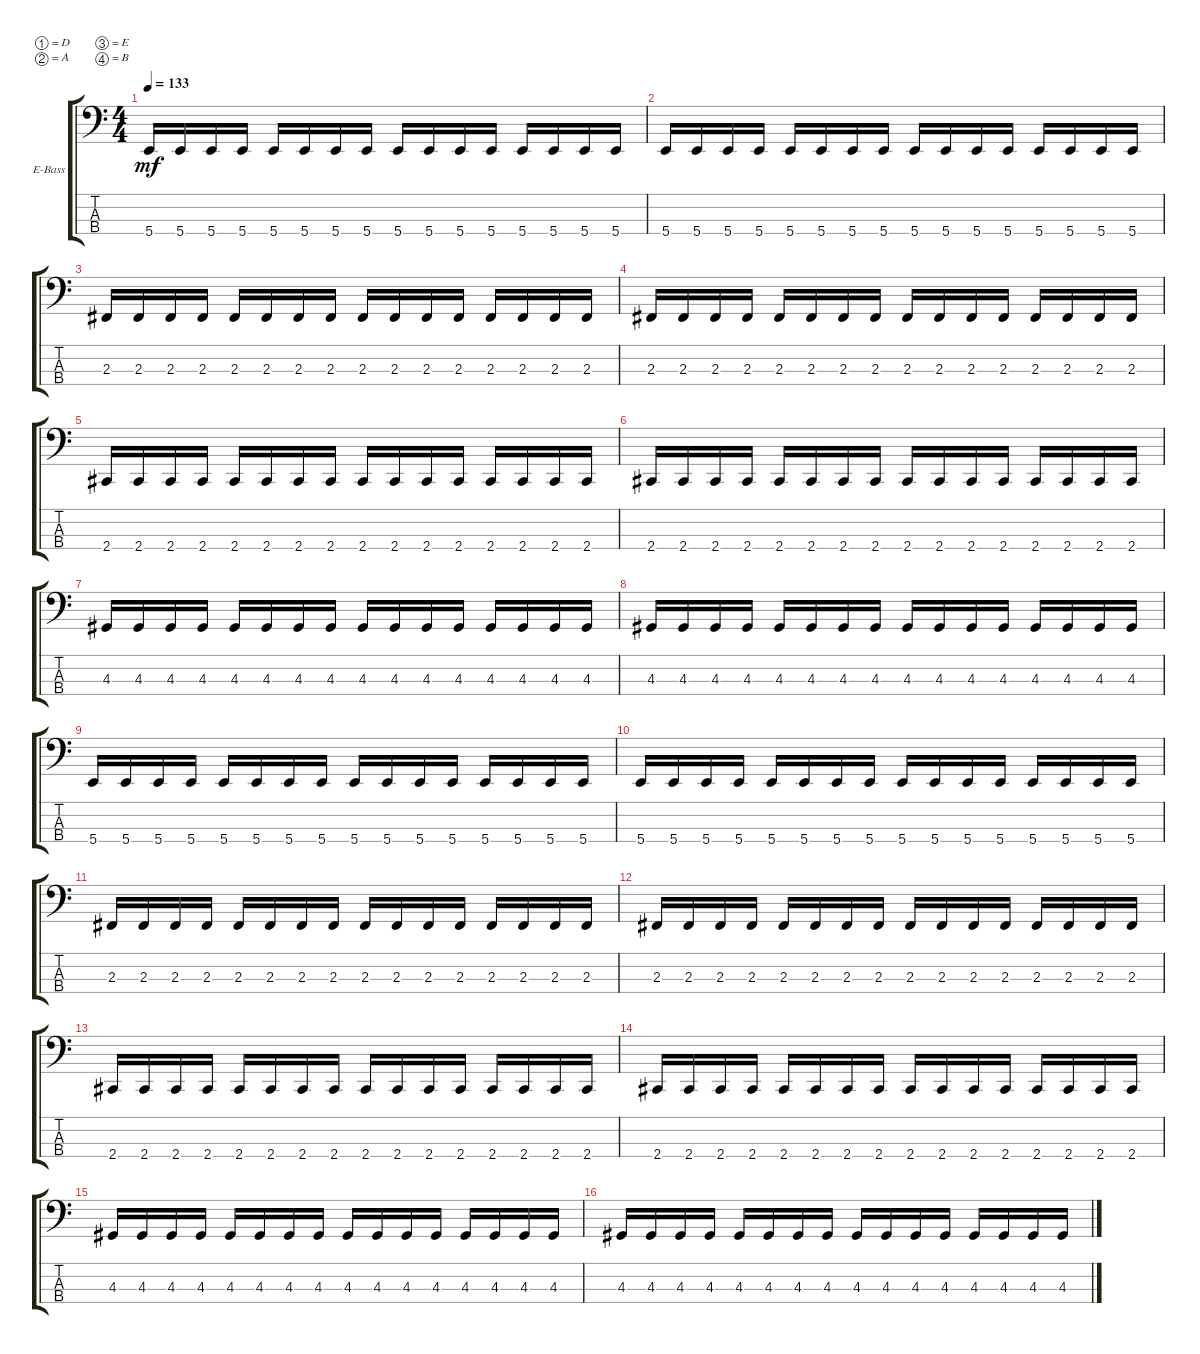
\bracketExtendMode groupsimilarinstruments
\firstSystemTrackNameOrientation horizontal
\otherSystemsTrackNameOrientation horizontal
\track ("Gustaf Jorde" "E-Bass") {instrument electricbassfinger}
\staff {score tabs}
\tuning (D2 A1 E1 B0)
\ts (4 4)
\tempo 133
\clef f4
\ks c
5.4.16{dy mf} 5.4.16 5.4.16 5.4.16 5.4.16 5.4.16 5.4.16 5.4.16 5.4.16 5.4.16 5.4.16 5.4.16 5.4.16 5.4.16 5.4.16 5.4.16 |
5.4.16 5.4.16 5.4.16 5.4.16 5.4.16 5.4.16 5.4.16 5.4.16 5.4.16 5.4.16 5.4.16 5.4.16 5.4.16 5.4.16 5.4.16 5.4.16 |
2.3.16 2.3.16 2.3.16 2.3.16 2.3.16 2.3.16 2.3.16 2.3.16 2.3.16 2.3.16 2.3.16 2.3.16 2.3.16 2.3.16 2.3.16 2.3.16 |
2.3.16 2.3.16 2.3.16 2.3.16 2.3.16 2.3.16 2.3.16 2.3.16 2.3.16 2.3.16 2.3.16 2.3.16 2.3.16 2.3.16 2.3.16 2.3.16 |
2.4.16 2.4.16 2.4.16 2.4.16 2.4.16 2.4.16 2.4.16 2.4.16 2.4.16 2.4.16 2.4.16 2.4.16 2.4.16 2.4.16 2.4.16 2.4.16 |
2.4.16 2.4.16 2.4.16 2.4.16 2.4.16 2.4.16 2.4.16 2.4.16 2.4.16 2.4.16 2.4.16 2.4.16 2.4.16 2.4.16 2.4.16 2.4.16 |
4.3.16 4.3.16 4.3.16 4.3.16 4.3.16 4.3.16 4.3.16 4.3.16 4.3.16 4.3.16 4.3.16 4.3.16 4.3.16 4.3.16 4.3.16 4.3.16 |
4.3.16 4.3.16 4.3.16 4.3.16 4.3.16 4.3.16 4.3.16 4.3.16 4.3.16 4.3.16 4.3.16 4.3.16 4.3.16 4.3.16 4.3.16 4.3.16 |
5.4.16 5.4.16 5.4.16 5.4.16 5.4.16 5.4.16 5.4.16 5.4.16 5.4.16 5.4.16 5.4.16 5.4.16 5.4.16 5.4.16 5.4.16 5.4.16 |
5.4.16 5.4.16 5.4.16 5.4.16 5.4.16 5.4.16 5.4.16 5.4.16 5.4.16 5.4.16 5.4.16 5.4.16 5.4.16 5.4.16 5.4.16 5.4.16 |
2.3.16 2.3.16 2.3.16 2.3.16 2.3.16 2.3.16 2.3.16 2.3.16 2.3.16 2.3.16 2.3.16 2.3.16 2.3.16 2.3.16 2.3.16 2.3.16 |
2.3.16 2.3.16 2.3.16 2.3.16 2.3.16 2.3.16 2.3.16 2.3.16 2.3.16 2.3.16 2.3.16 2.3.16 2.3.16 2.3.16 2.3.16 2.3.16 |
2.4.16 2.4.16 2.4.16 2.4.16 2.4.16 2.4.16 2.4.16 2.4.16 2.4.16 2.4.16 2.4.16 2.4.16 2.4.16 2.4.16 2.4.16 2.4.16 |
2.4.16 2.4.16 2.4.16 2.4.16 2.4.16 2.4.16 2.4.16 2.4.16 2.4.16 2.4.16 2.4.16 2.4.16 2.4.16 2.4.16 2.4.16 2.4.16 |
4.3.16 4.3.16 4.3.16 4.3.16 4.3.16 4.3.16 4.3.16 4.3.16 4.3.16 4.3.16 4.3.16 4.3.16 4.3.16 4.3.16 4.3.16 4.3.16 |
4.3.16 4.3.16 4.3.16 4.3.16 4.3.16 4.3.16 4.3.16 4.3.16 4.3.16 4.3.16 4.3.16 4.3.16 4.3.16 4.3.16 4.3.16 4.3.16
